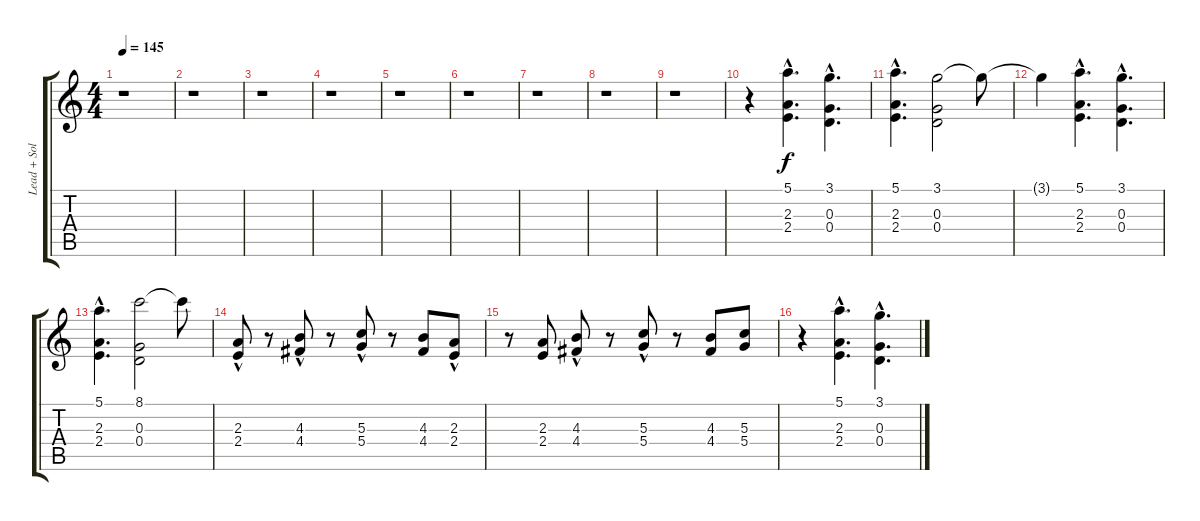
\track ("Lead + Solo Guitar" "Lead + Sol") {instrument distortionguitar}
\staff {score tabs}
\tuning (E4 B3 G3 D3 A2 E2) {hide}
\ts (4 4)
\tempo 145
\clef g2
\ks c
r.1{dy f} |
r.1 |
r.1 |
r.1 |
r.1 |
r.1 |
r.1 |
r.1 |
r.1 |
r.4 (5.1{hac} 2.3{hac} 2.4{hac}).4{d} (3.1{hac} 0.3{hac} 0.4{hac}).4{d} |
(5.1{hac} 2.3{hac} 2.4{hac}).4{d} (3.1 0.3 0.4).2 3.1{t}.8 |
3.1{t}.4 (5.1{hac} 2.3{hac} 2.4{hac}).4{d} (3.1{hac} 0.3{hac} 0.4{hac}).4{d} |
(5.1{hac} 2.3{hac} 2.4{hac}).4{d} (8.1 0.3 0.4).2 8.1{t}.8 |
(2.3{hac} 2.4).8 r.8 (4.3 4.4{hac}).8 r.8 (5.3{hac} 5.4).8 r.8 (4.3 4.4).8 (2.3{hac} 2.4).8 |
r.8 (2.3 2.4).8 (4.3 4.4{hac}).8 r.8 (5.3{hac} 5.4).8 r.8 (4.3 4.4).8 (5.3 5.4).8 |
r.4 (5.1{hac} 2.3{hac} 2.4{hac}).4{d} (3.1{hac} 0.3{hac} 0.4{hac}).4{d}
